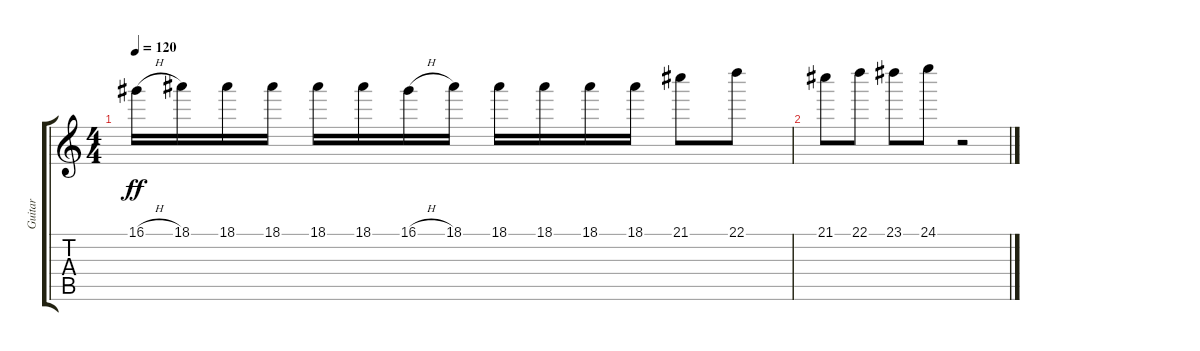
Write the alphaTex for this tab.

\track ("Guitar" "Guitar") {instrument overdrivenguitar}
\staff {score tabs}
\tuning (E4 B3 G3 D3 A2 E2) {hide}
\ts (4 4)
\tempo 120
\clef g2
\ks c
16.1{h}.16{dy ff} 18.1.16 18.1.16 18.1.16 18.1.16 18.1.16 16.1{h}.16 18.1.16 18.1.16 18.1.16 18.1.16 18.1.16 21.1.8 22.1.8 |
21.1.8 22.1.8 23.1.8 24.1.8 r.2
